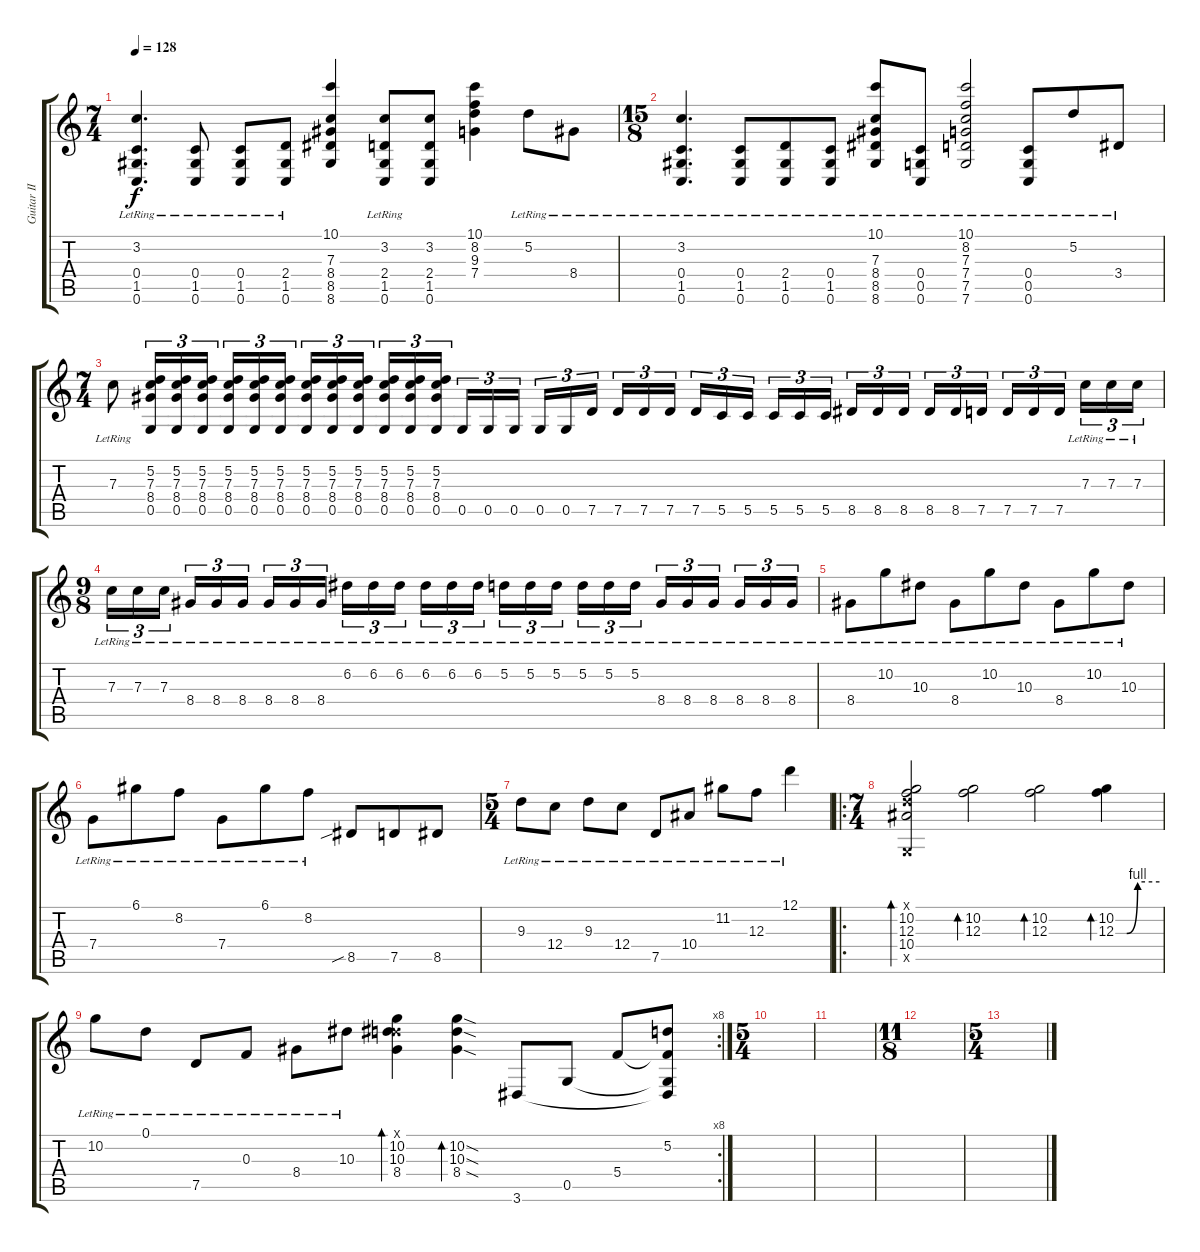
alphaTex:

\track ("Guitar II" "Guitar II") {instrument distortionguitar}
\staff {score tabs}
\tuning (D4 A3 F3 C3 G2 C2) {hide}
\ts (7 4)
\tempo 128
\clef g2
\ks c
(3.2{lr} 0.4{lr} 1.5{lr} 0.6{lr}).4{d dy f} (0.4{lr} 1.5{lr} 0.6{lr}).8 (0.4{lr} 1.5{lr} 0.6{lr}).8 (2.4{lr} 1.5{lr} 0.6{lr}).8 (10.1 7.3 8.4 8.5 8.6).4 (3.2{lr} 2.4{lr} 1.5{lr} 0.6{lr}).8 (3.2 2.4 1.5 0.6).8 (10.1 8.2 9.3 7.4).4 5.2{lr}.8 8.4{lr}.8 |
\ts (15 8)
(3.2{lr} 0.4{lr} 1.5{lr} 0.6{lr}).4{d} (0.4{lr} 1.5{lr} 0.6{lr}).8 (2.4{lr} 1.5{lr} 0.6{lr}).8 (0.4{lr} 1.5{lr} 0.6{lr}).8 (10.1{lr} 7.3{lr} 8.4{lr} 8.5{lr} 8.6{lr}).8 (0.4{lr} 0.5{lr} 0.6{lr}).8 (10.1{lr} 8.2{lr} 7.3{lr} 7.4{lr} 7.5{lr} 7.6{lr}).2 (0.4{lr} 0.5{lr} 0.6{lr}).8 5.2{lr}.8 3.4{lr}.8 |
\ts (7 4)
7.3{lr}.8 (5.2 7.3 8.4 0.5).16{tu (3 2)} (5.2 7.3 8.4 0.5).16{tu (3 2)} (5.2 7.3 8.4 0.5).16{tu (3 2)} (5.2 7.3 8.4 0.5).16{tu (3 2)} (5.2 7.3 8.4 0.5).16{tu (3 2)} (5.2 7.3 8.4 0.5).16{tu (3 2) beam splitsecondary} (5.2 7.3 8.4 0.5).16{tu (3 2)} (5.2 7.3 8.4 0.5).16{tu (3 2)} (5.2 7.3 8.4 0.5).16{tu (3 2)} (5.2 7.3 8.4 0.5).16{tu (3 2)} (5.2 7.3 8.4 0.5).16{tu (3 2)} (5.2 7.3 8.4 0.5).16{tu (3 2) beam splitsecondary} 0.5.16{tu (3 2)} 0.5.16{tu (3 2)} 0.5.16{tu (3 2)} 0.5.16{tu (3 2)} 0.5.16{tu (3 2)} 7.5.16{tu (3 2) beam splitsecondary} 7.5.16{tu (3 2)} 7.5.16{tu (3 2)} 7.5.16{tu (3 2)} 7.5.16{tu (3 2)} 5.5.16{tu (3 2)} 5.5.16{tu (3 2) beam splitsecondary} 5.5.16{tu (3 2)} 5.5.16{tu (3 2)} 5.5.16{tu (3 2)} 8.5.16{tu (3 2)} 8.5.16{tu (3 2)} 8.5.16{tu (3 2) beam splitsecondary} 8.5.16{tu (3 2)} 8.5.16{tu (3 2)} 7.5.16{tu (3 2)} 7.5.16{tu (3 2)} 7.5.16{tu (3 2)} 7.5.16{tu (3 2) beam splitsecondary} 7.3{lr}.16{tu (3 2)} 7.3{lr}.16{tu (3 2)} 7.3{lr}.16{tu (3 2)} |
\ts (9 8)
7.3{lr}.16{tu (3 2)} 7.3{lr}.16{tu (3 2)} 7.3{lr}.16{tu (3 2) beam splitsecondary} 8.4{lr}.16{tu (3 2)} 8.4{lr}.16{tu (3 2)} 8.4{lr}.16{tu (3 2) beam splitsecondary} 8.4{lr}.16{tu (3 2)} 8.4{lr}.16{tu (3 2)} 8.4{lr}.16{tu (3 2)} 6.2{lr}.16{tu (3 2)} 6.2{lr}.16{tu (3 2)} 6.2{lr}.16{tu (3 2) beam splitsecondary} 6.2{lr}.16{tu (3 2)} 6.2{lr}.16{tu (3 2)} 6.2{lr}.16{tu (3 2) beam splitsecondary} 5.2{lr}.16{tu (3 2)} 5.2{lr}.16{tu (3 2)} 5.2{lr}.16{tu (3 2)} 5.2{lr}.16{tu (3 2)} 5.2{lr}.16{tu (3 2)} 5.2{lr}.16{tu (3 2) beam splitsecondary} 8.4{lr}.16{tu (3 2)} 8.4{lr}.16{tu (3 2)} 8.4{lr}.16{tu (3 2) beam splitsecondary} 8.4{lr}.16{tu (3 2)} 8.4{lr}.16{tu (3 2)} 8.4{lr}.16{tu (3 2)} |
8.4{lr}.8 10.2{lr}.8 10.3{lr}.8 8.4{lr}.8 10.2{lr}.8 10.3{lr}.8 8.4{lr}.8 10.2{lr}.8 10.3{lr}.8 |
7.4{lr}.8 6.1{lr}.8 8.2{lr}.8 7.4{lr}.8 6.1{lr}.8 8.2{lr}.8 8.5{sib}.8 7.5.8 8.5.8 |
\ts (5 4)
9.3{lr}.8 12.4{lr}.8 9.3{lr}.8 12.4{lr}.8 7.5{lr}.8 10.4{lr}.8 11.2{lr}.8 12.3{lr}.8 12.1{lr}.4 |
\ro
\ts (7 4)
(0.1{x} 10.2 12.3 10.4 0.5{x}).2{bd 60 instrument acousticguitarsteel} (10.2 12.3).2{bd 60} (10.2 12.3).2{bd 60} (10.2 12.3{be (custom 0 0 15 0 30 4 60 4)}).4{bd 60} |
\rc 8
10.2{lr}.8 0.1{lr}.8 7.5{lr}.8 0.3{lr}.8 8.4{lr}.8 10.3{lr}.8 (0.1{x} 10.2 10.3 8.4).4{bd 60} (10.2{sod} 10.3{sod} 8.4{sod}).4{bd 60} 3.6.8 0.5.8 5.4.8 (5.2 5.4{t} 0.5{t} 3.6{t}).8 |
\ts (5 4)
|
|
\ts (11 8)
|
\ts (5 4)
